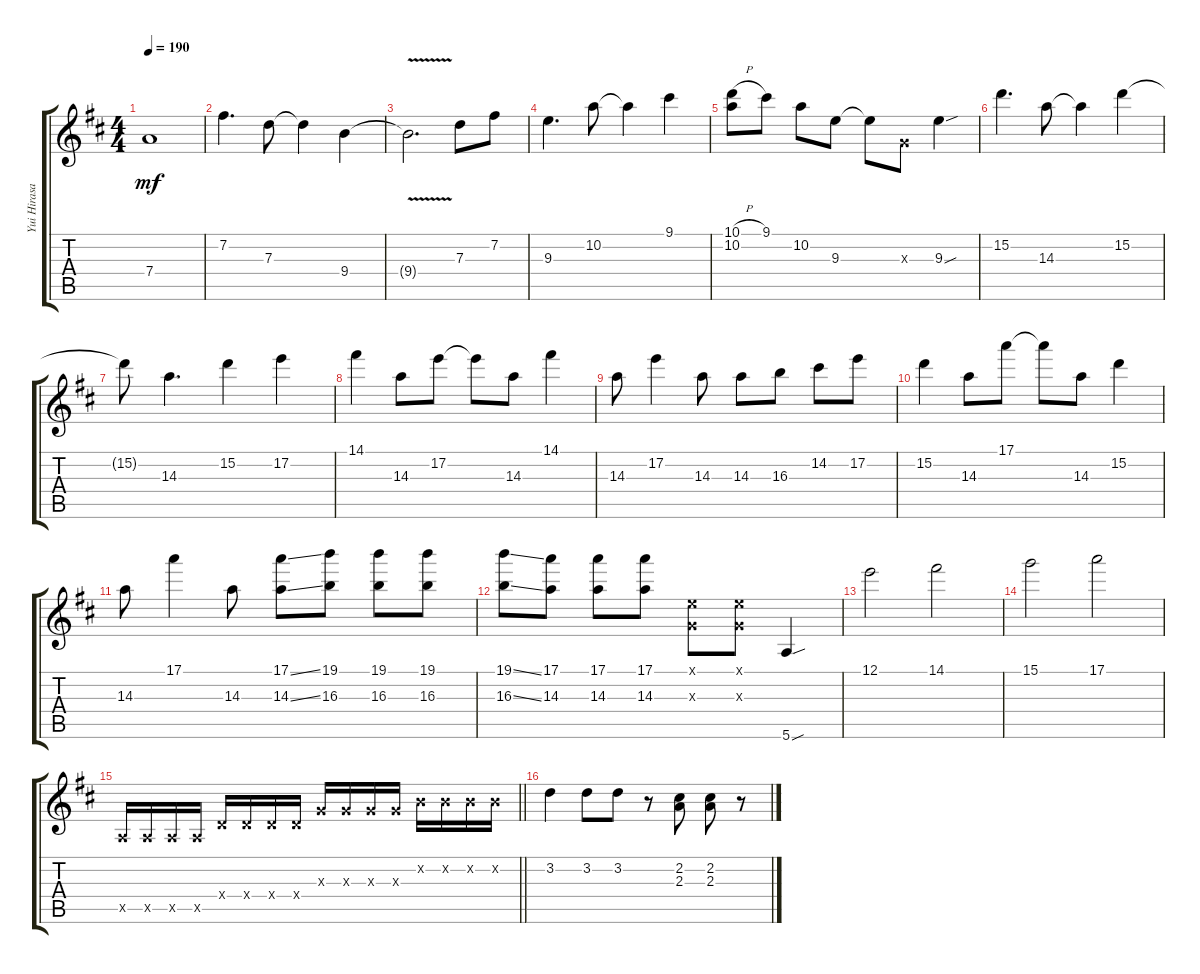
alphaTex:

\track ("Yui Hirasawa" "Yui Hirasa") {instrument distortionguitar}
\staff {score tabs}
\tuning (E4 B3 G3 D3 A2 E2) {hide}
\ts (4 4)
\tempo 190
\clef g2
\ks d
7.4{t}.1{dy mf} |
7.2.4{d} 7.3.8 7.3{t}.4 9.4.4 |
9.4{v t}.2{d} 7.3.8 7.2.8 |
9.3.4{d} 10.2.8 10.2{t}.4 9.1.4 |
(10.1{h} 10.2).8 9.1.8 10.2.8 9.3.8 9.3{t}.8 0.3{x}.8 9.3{sou}.4 |
15.2.4{d} 14.3.8 14.3{t}.4 15.2.4 |
15.2{t}.8 14.3.4{d} 15.2.4 17.2.4 |
14.1.4 14.3.8 17.2.8 17.2{t}.8 14.3.8 14.1.4 |
14.3.8 17.2.4 14.3.8 14.3.8 16.3.8 14.2.8 17.2.8 |
15.2.4 14.3.8 17.1.8 17.1{t}.8 14.3.8 15.2.4 |
14.3.8 17.1.4 14.3.8 (17.1{ss} 14.3{ss}).8 (19.1 16.3).8 (19.1 16.3).8 (19.1 16.3).8 |
(19.1{ss} 16.3{ss}).8 (17.1 14.3).8 (17.1 14.3).8 (17.1 14.3).8 (0.1{x} 0.3{x}).8 (0.1{x} 0.3{x}).8 5.6{sou}.4 |
12.1.2 14.1.2 |
15.1.2 17.1.2 |
\barLineRight lightlight
0.5{x}.16 0.5{x}.16 0.5{x}.16 0.5{x}.16 0.4{x}.16 0.4{x}.16 0.4{x}.16 0.4{x}.16 0.3{x}.16 0.3{x}.16 0.3{x}.16 0.3{x}.16 0.2{x}.16 0.2{x}.16 0.2{x}.16 0.2{x}.16 |
\section ("" "")
3.2.4 3.2.8 3.2.8 r.8 (2.2 2.3).8 (2.2 2.3).8 r.8
